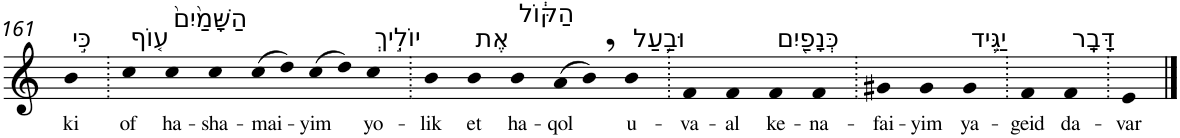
**kern	**text
*part1	*part1
*staff1	*staff1
*I"Piano	*
*I'Pno	*
!!LO:PB:g=z
*clefG2	*
*k[]	*
=161	=161
!LO:TX:a:t=כִּ֣י	!
!	!LO:LY:b
4b	ki
=162.	=162.
!LO:TX:a:t=ע֤וֹף	!
!	!LO:LY:b
4cc	of
!LO:TX:a:t=הַשָּׁמַ֙יִם֙	!
!	!LO:LY:b
4cc	ha-
!	!LO:LY:b
4cc	-sha-
!	!LO:LY:b
(>8cc	-mai-
8dd)	.
!	!LO:LY:b
(>8cc	-yim
8dd)	.
!LO:TX:a:t=יוֹלִ֣יךְ	!
!	!LO:LY:b
4cc	yo-
=163.	=163.
!	!LO:LY:b
4b	-lik
!LO:TX:a:t=אֶת	!
!	!LO:LY:b
4b	et
!LO:TX:a:t=הַקּ֔וֹל	!
!	!LO:LY:b
4b	ha-
!	!LO:LY:b
(>8a	-qol
8b,)	.
!LO:TX:a:t=וּבַ֥עַל	!
!	!LO:LY:b
4b	u-
=164.	=164.
!	!LO:LY:b
4f	-va-
!	!LO:LY:b
4f	-al
!LO:TX:a:t=כְּנָפַ֖יִם	!
!	!LO:LY:b
4f	ke-
!	!LO:LY:b
4f	-na-
=165.	=165.
!	!LO:LY:b
4g#X	-fai-
!	!LO:LY:b
4g#	-yim
!LO:TX:a:t=יַגֵּ֥יד	!
!	!LO:LY:b
4g#	ya-
=166.	=166.
!	!LO:LY:b
4f	-geid
!LO:TX:a:t=דָּבָֽר	!
!	!LO:LY:b
4f	da-
=167.	=167.
!	!LO:LY:b
4e	-var
==	==
*-	*-
